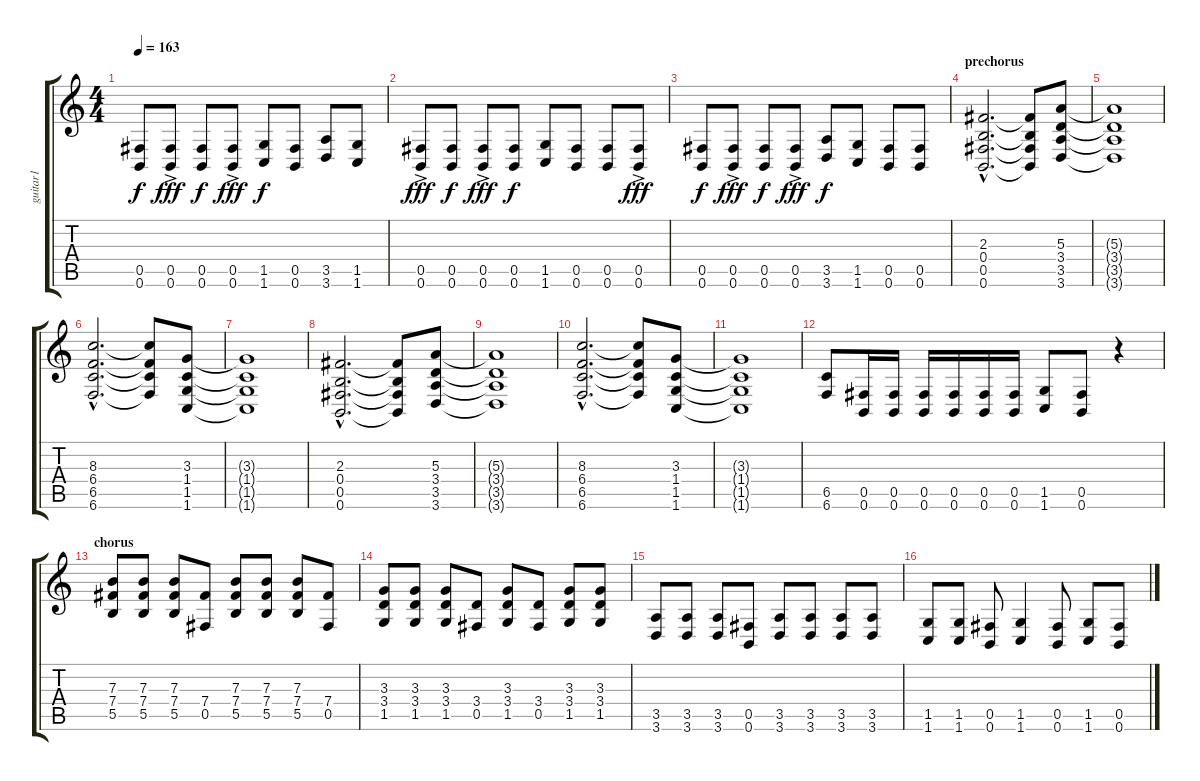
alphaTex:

\track ("guitar1" "guitar1") {instrument distortionguitar}
\staff {score tabs}
\tuning (Db4 Ab3 E3 B2 Gb2 B1) {hide}
\ts (4 4)
\tempo 163
\clef g2
\ks c
(0.5 0.6).8{dy f} (0.5 0.6{ac}).8{dy fff} (0.5 0.6).8{dy f} (0.5 0.6{ac}).8{dy fff} (1.5 1.6).8{dy f} (0.5 0.6).8 (3.5 3.6).8 (1.5 1.6).8 |
(0.5 0.6{ac}).8{dy fff} (0.5 0.6).8{dy f} (0.5 0.6{ac}).8{dy fff} (0.5 0.6).8{dy f} (1.5 1.6).8 (0.5 0.6).8 (0.5 0.6).8 (0.5 0.6{ac}).8{dy fff} |
(0.5 0.6).8{dy f} (0.5 0.6{ac}).8{dy fff} (0.5 0.6).8{dy f} (0.5 0.6{ac}).8{dy fff} (3.5 3.6).8{dy f} (1.5 1.6).8 (0.5 0.6).8 (0.5 0.6).8 |
\section ("" "prechorus")
(2.3{hac} 0.4{hac} 0.5{hac} 0.6{hac}).2{d} (2.3{t} 0.4{t} 0.5{t} 0.6{t}).8 (5.3 3.4 3.5 3.6).8 |
(5.3{t} 3.4{t} 3.5{t} 3.6{t}).1 |
(8.3{hac} 6.4{hac} 6.5{hac} 6.6{hac}).2{d} (8.3{t} 6.4{t} 6.5{t} 6.6{t}).8 (3.3 1.4 1.5 1.6).8 |
(3.3{t} 1.4{t} 1.5{t} 1.6{t}).1 |
(2.3{hac} 0.4{hac} 0.5{hac} 0.6{hac}).2{d} (2.3{t} 0.4{t} 0.5{t} 0.6{t}).8 (5.3 3.4 3.5 3.6).8 |
(5.3{t} 3.4{t} 3.5{t} 3.6{t}).1 |
(8.3{hac} 6.4{hac} 6.5{hac} 6.6{hac}).2{d} (8.3{t} 6.4{t} 6.5{t} 6.6{t}).8 (3.3 1.4 1.5 1.6).8 |
(3.3{t} 1.4{t} 1.5{t} 1.6{t}).1 |
(6.5 6.6).8 (0.5 0.6).16 (0.5 0.6).16 (0.5 0.6).16 (0.5 0.6).16 (0.5 0.6).16 (0.5 0.6).16 (1.5 1.6).8 (0.5 0.6).8 r.4 |
\section ("" "chorus")
(7.3 7.4 5.5).8 (7.3 7.4 5.5).8 (7.3 7.4 5.5).8 (7.4 0.5).8 (7.3 7.4 5.5).8 (7.3 7.4 5.5).8 (7.3 7.4 5.5).8 (7.4 0.5).8 |
(3.3 3.4 1.5).8 (3.3 3.4 1.5).8 (3.3 3.4 1.5).8 (3.4 0.5).8 (3.3 3.4 1.5).8 (3.4 0.5).8 (3.3 3.4 1.5).8 (3.3 3.4 1.5).8 |
(3.5 3.6).8 (3.5 3.6).8 (3.5 3.6).8 (0.5 0.6).8 (3.5 3.6).8 (3.5 3.6).8 (3.5 3.6).8 (3.5 3.6).8 |
(1.5 1.6).8 (1.5 1.6).8 (0.5 0.6).8 (1.5 1.6).4 (0.5 0.6).8 (1.5 1.6).8 (0.5 0.6).8
